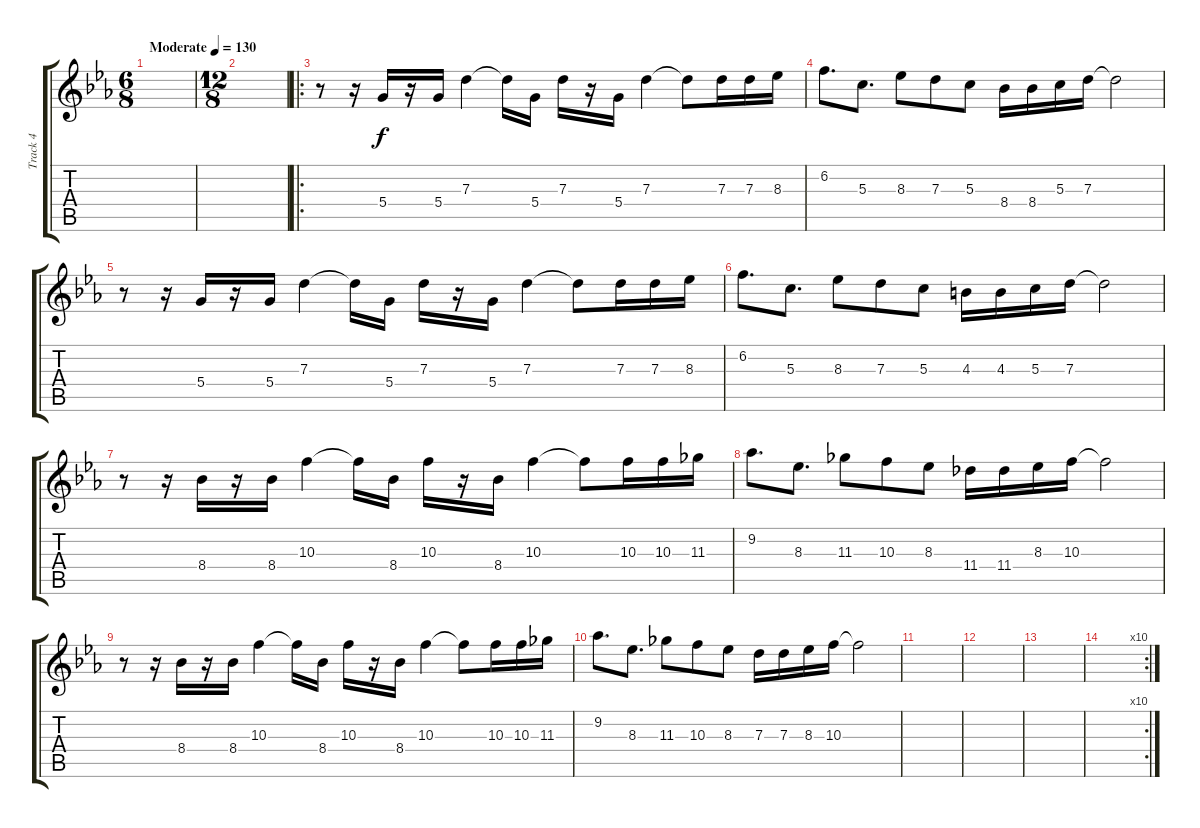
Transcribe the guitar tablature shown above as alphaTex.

\track ("Track 4" "Track 4") {instrument overdrivenguitar}
\staff {score tabs}
\tuning (E4 B3 G3 D3 A2 E2) {hide}
\ts (6 8)
\tempo (130 "Moderate")
\clef g2
\ks eb
|
\ts (12 8)
|
\ro
r.8 r.16 5.4.16 r.16 5.4.16 7.3.4 7.3{t}.16 5.4.16 7.3.16 r.16 5.4.16 7.3.4 7.3{t}.8 7.3.16 7.3.16 8.3.16 |
6.2.8{d} 5.3.8{d} 8.3.8 7.3.8 5.3.8 8.4.16 8.4.16 5.3.16 7.3.16 7.3{t}.2 |
r.8 r.16 5.4.16 r.16 5.4.16 7.3.4 7.3{t}.16 5.4.16 7.3.16 r.16 5.4.16 7.3.4 7.3{t}.8 7.3.16 7.3.16 8.3.16 |
6.2.8{d} 5.3.8{d} 8.3.8 7.3.8 5.3.8 4.3.16 4.3.16 5.3.16 7.3.16 7.3{t}.2 |
r.8 r.16 8.4.16 r.16 8.4.16 10.3.4 10.3{t}.16 8.4.16 10.3.16 r.16 8.4.16 10.3.4 10.3{t}.8 10.3.16 10.3.16 11.3.16 |
9.2.8{d} 8.3.8{d} 11.3.8 10.3.8 8.3.8 11.4.16 11.4.16 8.3.16 10.3.16 10.3{t}.2 |
r.8 r.16 8.4.16 r.16 8.4.16 10.3.4 10.3{t}.16 8.4.16 10.3.16 r.16 8.4.16 10.3.4 10.3{t}.8 10.3.16 10.3.16 11.3.16 |
9.2.8{d} 8.3.8{d} 11.3.8 10.3.8 8.3.8 7.3.16 7.3.16 8.3.16 10.3.16 10.3{t}.2 |
|
|
|
\rc 10
